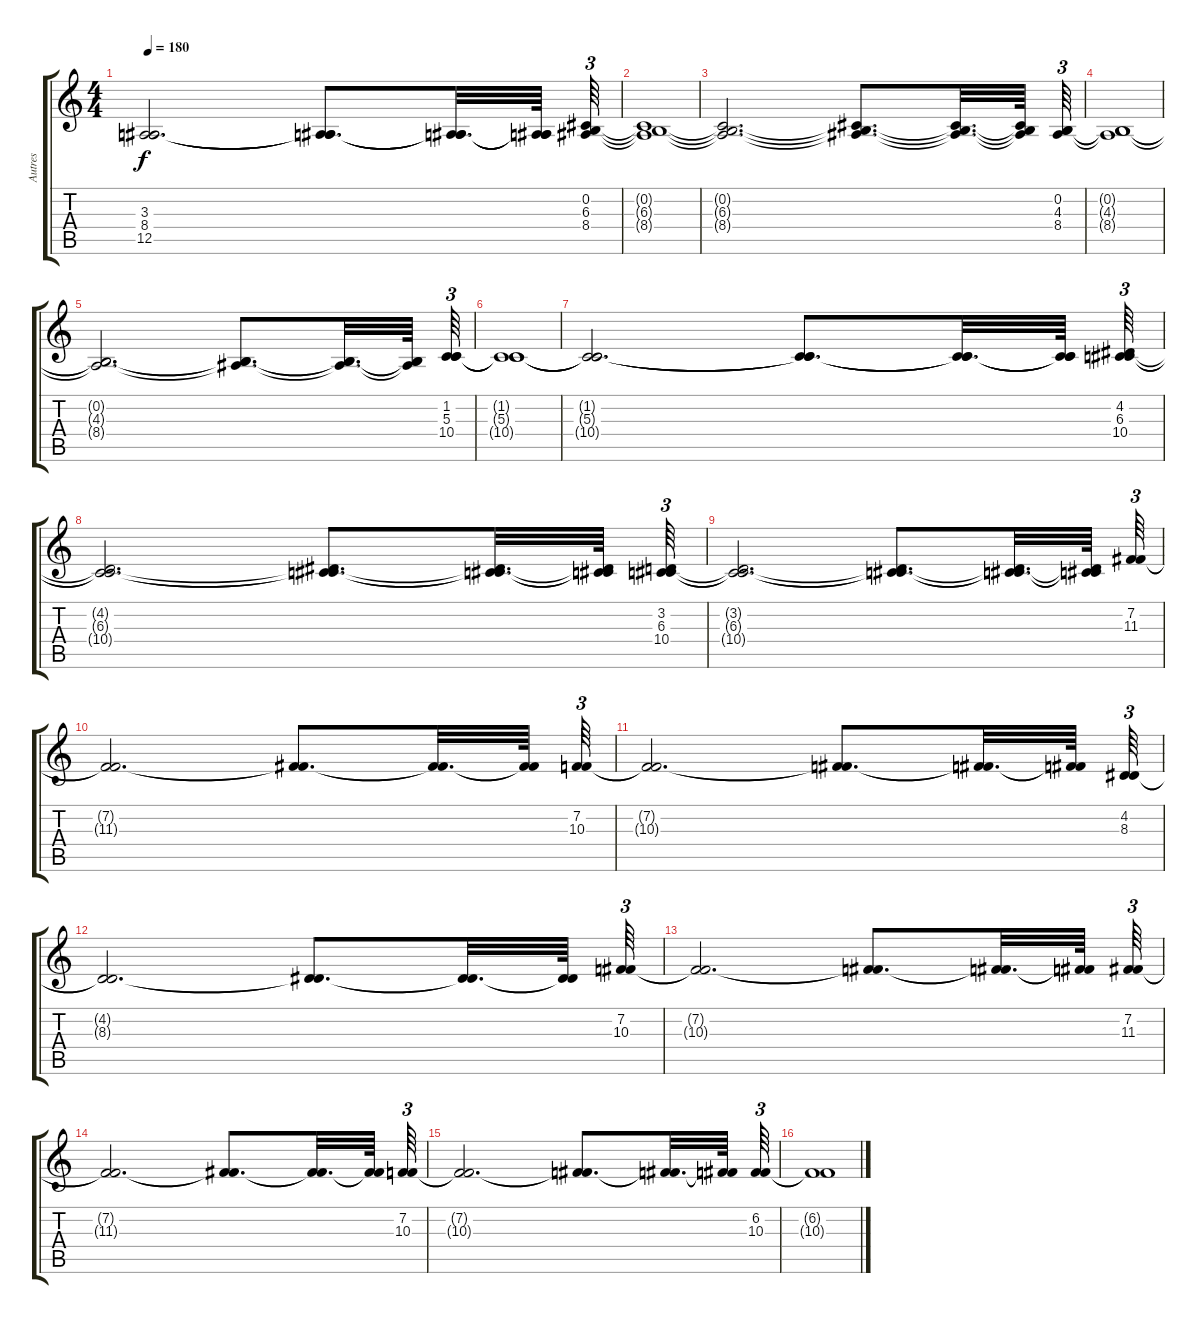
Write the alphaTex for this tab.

\track ("Autres" "Autres") {instrument stringensemble1}
\staff {score tabs}
\tuning (E4 B3 G3 D3 A2 E2) {hide}
\ts (4 4)
\tempo 180
\clef g2
\ks c
(3.3{t} 8.4{t} 12.5{t}).2{d dy f} (3.3{t} 8.4{t} 12.5{t}).8{d} (3.3{t} 8.4{t} 12.5{t}).32{d} (3.3{t} 8.4{t} 12.5{t}).64 (0.2 6.3 8.4).64{tu (3 2)} |
(0.2{t} 6.3{t} 8.4{t}).1 |
(0.2{t} 6.3{t} 8.4{t}).2{d} (0.2{t} 6.3{t} 8.4{t}).8{d} (0.2{t} 6.3{t} 8.4{t}).32{d} (0.2{t} 6.3{t} 8.4{t}).64 (0.2 4.3 8.4).64{tu (3 2)} |
(0.2{t} 4.3{t} 8.4{t}).1 |
(0.2{t} 4.3{t} 8.4{t}).2{d} (0.2{t} 4.3{t} 8.4{t}).8{d} (0.2{t} 4.3{t} 8.4{t}).32{d} (0.2{t} 4.3{t} 8.4{t}).64 (1.2 5.3 10.4).64{tu (3 2)} |
(1.2{t} 5.3{t} 10.4{t}).1 |
(1.2{t} 5.3{t} 10.4{t}).2{d} (1.2{t} 5.3{t} 10.4{t}).8{d} (1.2{t} 5.3{t} 10.4{t}).32{d} (1.2{t} 5.3{t} 10.4{t}).64 (4.2 6.3 10.4).64{tu (3 2)} |
(4.2{t} 6.3{t} 10.4{t}).2{d} (4.2{t} 6.3{t} 10.4{t}).8{d} (4.2{t} 6.3{t} 10.4{t}).32{d} (4.2{t} 6.3{t} 10.4{t}).64 (3.2 6.3 10.4).64{tu (3 2)} |
(3.2{t} 6.3{t} 10.4{t}).2{d} (3.2{t} 6.3{t} 10.4{t}).8{d} (3.2{t} 6.3{t} 10.4{t}).32{d} (3.2{t} 6.3{t} 10.4{t}).64 (7.2 11.3).64{tu (3 2)} |
(7.2{t} 11.3{t}).2{d} (7.2{t} 11.3{t}).8{d} (7.2{t} 11.3{t}).32{d} (7.2{t} 11.3{t}).64 (7.2 10.3).64{tu (3 2)} |
(7.2{t} 10.3{t}).2{d} (7.2{t} 10.3{t}).8{d} (7.2{t} 10.3{t}).32{d} (7.2{t} 10.3{t}).64 (4.2 8.3).64{tu (3 2)} |
(4.2{t} 8.3{t}).2{d} (4.2{t} 8.3{t}).8{d} (4.2{t} 8.3{t}).32{d} (4.2{t} 8.3{t}).64 (7.2 10.3).64{tu (3 2)} |
(7.2{t} 10.3{t}).2{d} (7.2{t} 10.3{t}).8{d} (7.2{t} 10.3{t}).32{d} (7.2{t} 10.3{t}).64 (7.2 11.3).64{tu (3 2)} |
(7.2{t} 11.3{t}).2{d} (7.2{t} 11.3{t}).8{d} (7.2{t} 11.3{t}).32{d} (7.2{t} 11.3{t}).64 (7.2 10.3).64{tu (3 2)} |
(7.2{t} 10.3{t}).2{d} (7.2{t} 10.3{t}).8{d} (7.2{t} 10.3{t}).32{d} (7.2{t} 10.3{t}).64 (6.2 10.3).64{tu (3 2)} |
(6.2{t} 10.3{t}).1
